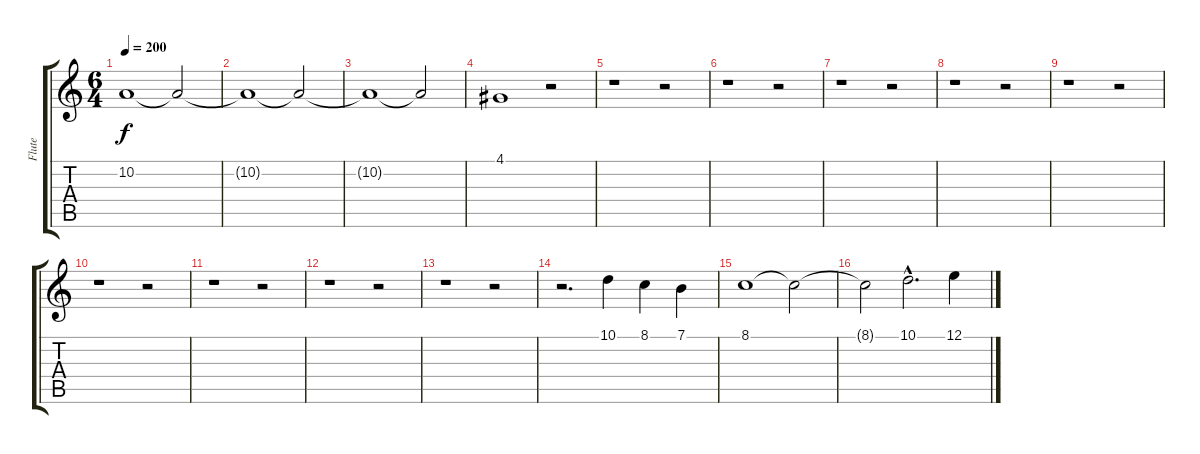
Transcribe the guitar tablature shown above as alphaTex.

\track ("Flute" "Flute") {instrument flute}
\staff {score tabs}
\tuning (E4 B3 G3 D3 A2 E2) {hide}
\ts (6 4)
\tempo 200
\clef g2
\ks c
10.2.1{dy f} 10.2{t}.2 |
10.2{t}.1 10.2{t}.2 |
10.2{t}.1 10.2{t}.2 |
4.1.1 r.2 |
r.1 r.2 |
r.1 r.2 |
r.1 r.2 |
r.1 r.2 |
r.1 r.2 |
r.1 r.2 |
r.1 r.2 |
r.1 r.2 |
r.1 r.2 |
r.2{d} 10.1.4 8.1.4 7.1.4 |
8.1.1 8.1{t}.2 |
8.1{t}.2 10.1{hac}.2{d} 12.1.4
